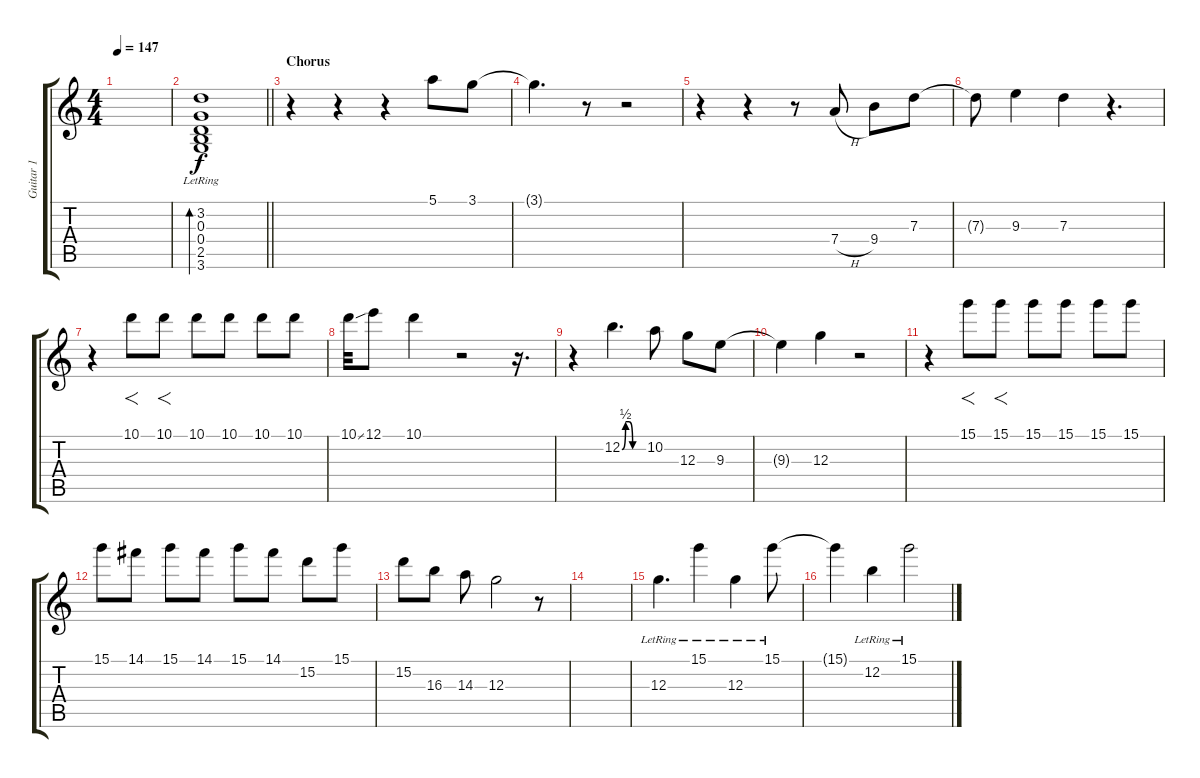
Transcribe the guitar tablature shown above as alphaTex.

\track ("Guitar 1" "Guitar 1") {instrument acousticguitarsteel}
\staff {score tabs}
\tuning (E4 B3 G3 D3 A2 E2) {hide}
\ts (4 4)
\tempo 147
\clef g2
\ks c
|
\barLineRight lightlight
(3.2 0.3 0.4 2.5 3.6{lr}).1{bd 240} |
\section ("" "Chorus")
r.4 r.4{volume 12} r.4 5.1.8 3.1.8 |
3.1{t}.4{d} r.8 r.2 |
r.4 r.4 r.8 7.4{h}.8 9.4.8 7.3.8 |
7.3{t}.8 9.3.4 7.3.4 r.4{d} |
r.4 10.1.8{f} 10.1.8{f} 10.1.8 10.1.8 10.1.8 10.1.8 |
10.1{ss}.32 12.1.8 10.1.4 r.2 r.16{d} |
r.4 12.2{be (custom 0 0 10 2 20 2 30 0 60 0)}.4{d} 10.2.8 12.3.8 9.3.8 |
9.3{t}.4 12.3.4 r.2 |
r.4 15.1.8{f} 15.1.8{f} 15.1.8 15.1.8 15.1.8 15.1.8 |
15.1.8 14.1.8 15.1.8 14.1.8 15.1.8 14.1.8 15.2.8 15.1.8 |
15.2.8 16.3.8 14.3.8 12.3.2 r.8 |
|
12.3{lr}.4{d} 15.1{lr}.4 12.3{lr}.4 15.1{lr}.8 |
15.1{t}.4 12.2{lr}.4 15.1{lr}.2
